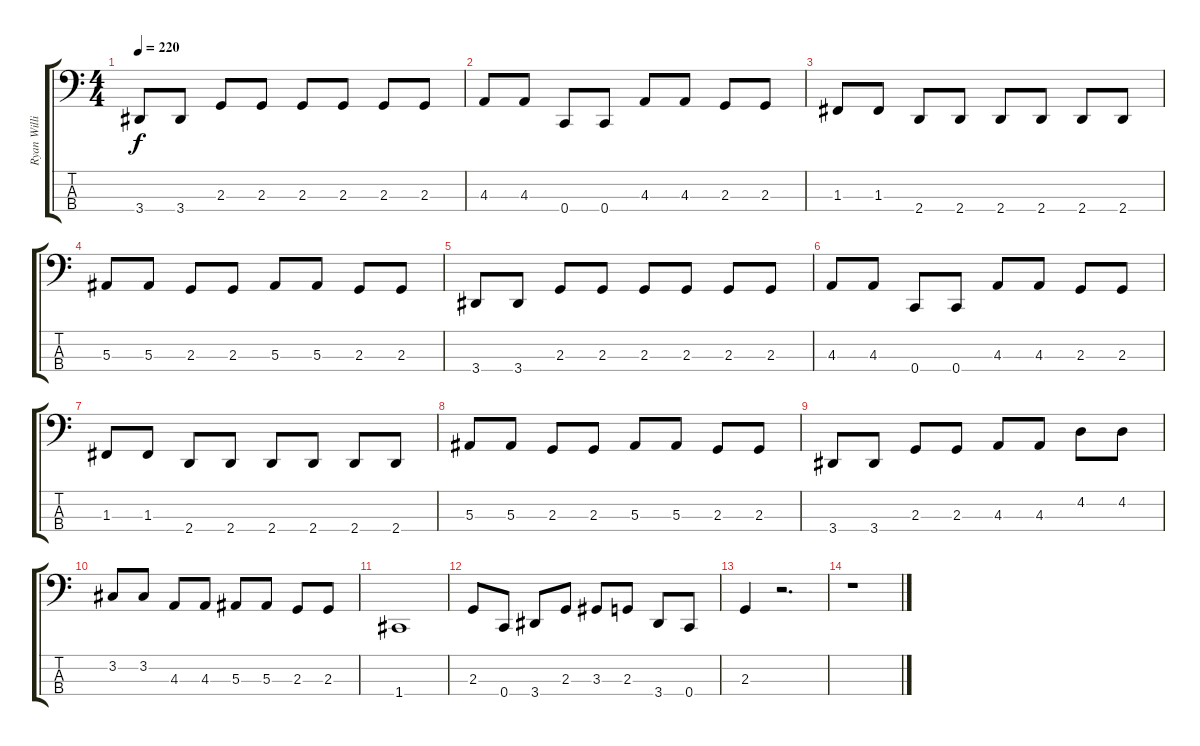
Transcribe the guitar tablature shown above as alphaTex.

\track ("Ryan Williams (Bass)" "Ryan Willi") {instrument electricbassfinger}
\staff {score tabs}
\tuning (Eb2 Bb1 F1 C1) {hide}
\ts (4 4)
\tempo 220
\clef f4
\ks c
3.4.8{dy f} 3.4.8 2.3.8 2.3.8 2.3.8 2.3.8 2.3.8 2.3.8 |
4.3.8 4.3.8 0.4.8 0.4.8 4.3.8 4.3.8 2.3.8 2.3.8 |
1.3.8 1.3.8 2.4.8 2.4.8 2.4.8 2.4.8 2.4.8 2.4.8 |
5.3.8 5.3.8 2.3.8 2.3.8 5.3.8 5.3.8 2.3.8 2.3.8 |
3.4.8 3.4.8 2.3.8 2.3.8 2.3.8 2.3.8 2.3.8 2.3.8 |
4.3.8 4.3.8 0.4.8 0.4.8 4.3.8 4.3.8 2.3.8 2.3.8 |
1.3.8 1.3.8 2.4.8 2.4.8 2.4.8 2.4.8 2.4.8 2.4.8 |
5.3.8 5.3.8 2.3.8 2.3.8 5.3.8 5.3.8 2.3.8 2.3.8 |
3.4.8 3.4.8 2.3.8 2.3.8 4.3.8 4.3.8 4.2.8 4.2.8 |
3.2.8 3.2.8 4.3.8 4.3.8 5.3.8 5.3.8 2.3.8 2.3.8 |
1.4.1 |
2.3.8 0.4.8 3.4.8 2.3.8 3.3.8 2.3.8 3.4.8 0.4.8 |
2.3.4 r.2{d} |
r.1
